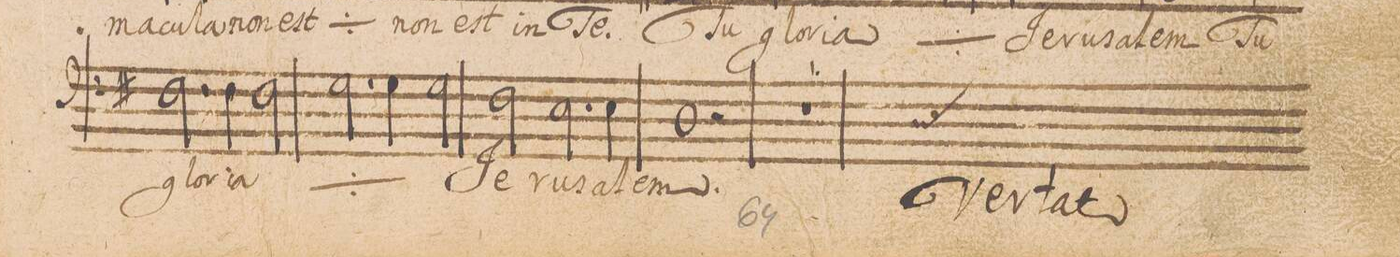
**kern	**text
*I"BASSVS.	*
*clefF4	*
*k[f#]	*
*met(c|)	*
*M3/2	*
2.F#\	glo-
4F#\	-ri
2F#\	.
=36-	=36-
*	*ij
2.G\	glo-
4G\	-ri-
2G\	-a
*	*Xij
=37-	=37-
2F#\	Je-
2.E\	-ru-
4E\	-sa-
=38-	=38-
1D\	-lem
2r	.
=39-	=39-
*custos:D	*
1.r	.
=40-	=40-
*-	*-
